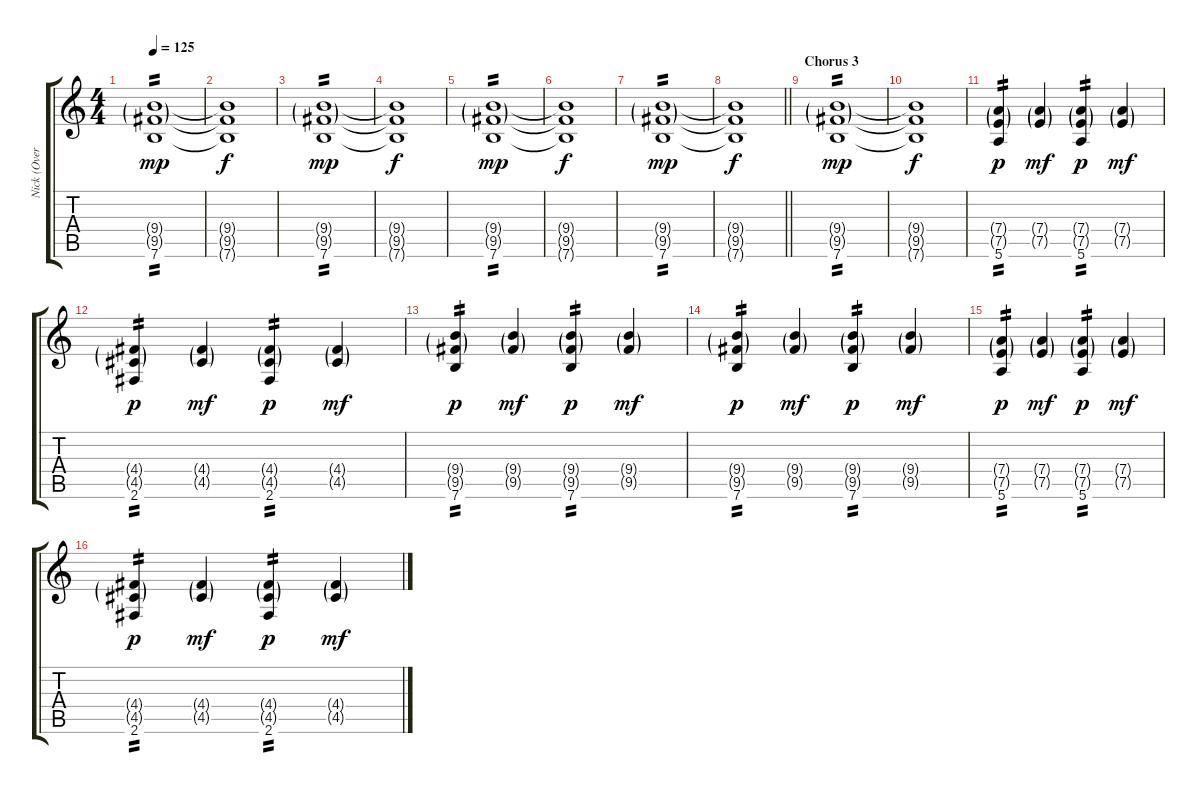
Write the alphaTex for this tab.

\track ("Nick (Overdub)" "Nick (Over") {instrument distortionguitar}
\staff {score tabs}
\tuning (E4 B3 G3 D3 A2 E2) {hide}
\ts (4 4)
\tempo 125
\clef g2
\ks c
(9.4{g} 9.5{g} 7.6).1{tp 2 dy mp} |
(9.4{t} 9.5{t} 7.6{t}).1{dy f} |
(9.4{g} 9.5{g} 7.6).1{tp 2 dy mp} |
(9.4{t} 9.5{t} 7.6{t}).1{dy f} |
(9.4{g} 9.5{g} 7.6).1{tp 2 dy mp} |
(9.4{t} 9.5{t} 7.6{t}).1{dy f} |
(9.4{g} 9.5{g} 7.6).1{tp 2 dy mp} |
\barLineRight lightlight
(9.4{t} 9.5{t} 7.6{t}).1{dy f} |
\section ("" "Chorus 3")
(9.4{g} 9.5{g} 7.6).1{tp 2 dy mp} |
(9.4{t} 9.5{t} 7.6{t}).1{dy f} |
(7.4{g} 7.5{g} 5.6).4{tp 2 dy p} (7.4{g} 7.5{g}).4{dy mf} (7.4{g} 7.5{g} 5.6).4{tp 2 dy p} (7.4{g} 7.5{g}).4{dy mf} |
(4.4{g} 4.5{g} 2.6).4{tp 2 dy p} (4.4{g} 4.5{g}).4{dy mf} (4.4{g} 4.5{g} 2.6).4{tp 2 dy p} (4.4{g} 4.5{g}).4{dy mf} |
(9.4{g} 9.5{g} 7.6).4{tp 2 dy p} (9.4{g} 9.5{g}).4{dy mf} (9.4{g} 9.5{g} 7.6).4{tp 2 dy p} (9.4{g} 9.5{g}).4{dy mf} |
(9.4{g} 9.5{g} 7.6).4{tp 2 dy p} (9.4{g} 9.5{g}).4{dy mf} (9.4{g} 9.5{g} 7.6).4{tp 2 dy p} (9.4{g} 9.5{g}).4{dy mf} |
(7.4{g} 7.5{g} 5.6).4{tp 2 dy p} (7.4{g} 7.5{g}).4{dy mf} (7.4{g} 7.5{g} 5.6).4{tp 2 dy p} (7.4{g} 7.5{g}).4{dy mf} |
(4.4{g} 4.5{g} 2.6).4{tp 2 dy p} (4.4{g} 4.5{g}).4{dy mf} (4.4{g} 4.5{g} 2.6).4{tp 2 dy p} (4.4{g} 4.5{g}).4{dy mf}
